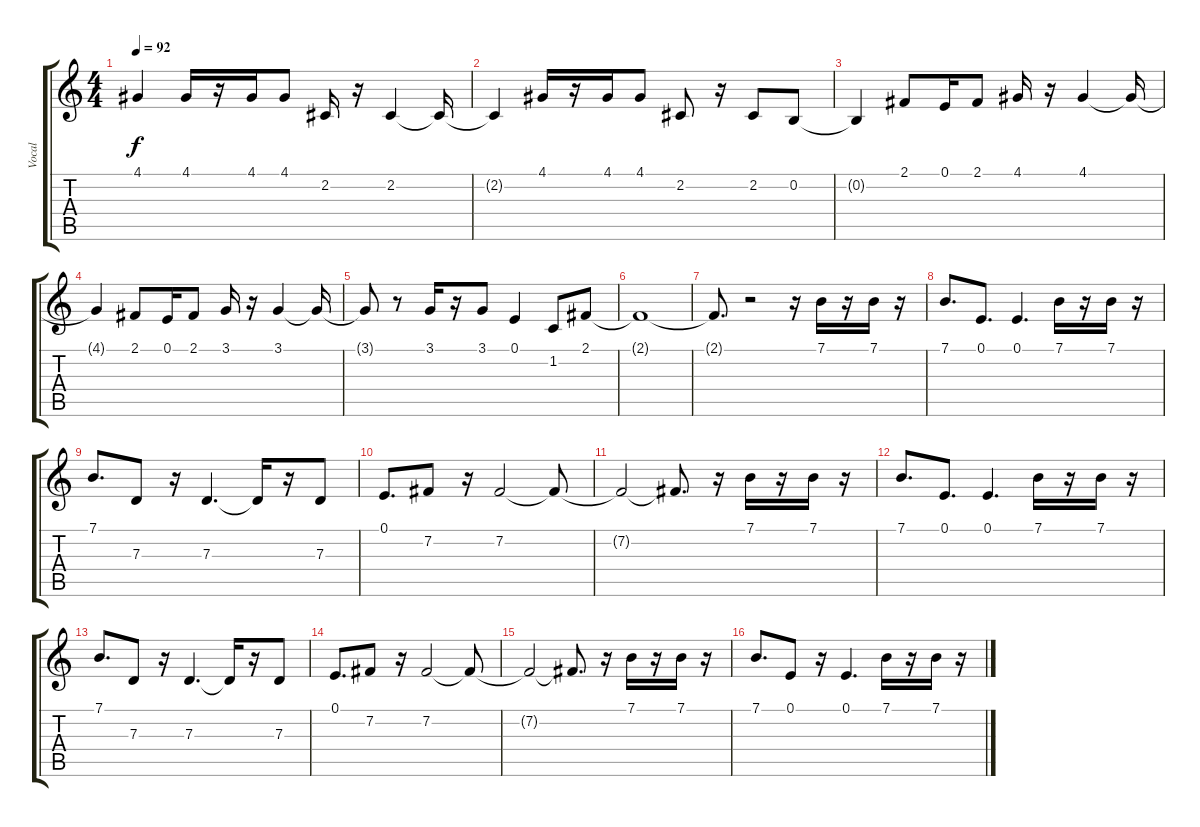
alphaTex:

\track ("Vocal" "Vocal") {instrument brightacousticpiano}
\staff {score tabs}
\tuning (E4 B3 G3 D3 A2 E2) {hide}
\ts (4 4)
\tempo 92
\clef g2
\ks c
4.1{t}.4{dy f} 4.1.16 r.16 4.1.16 4.1.8 2.2.16 r.16 2.2.4 2.2{t}.16 |
2.2{t}.4 4.1.16 r.16 4.1.16 4.1.8 2.2.8 r.16 2.2.8 0.2.8 |
0.2{t}.4 2.1.8 0.1.16 2.1.8 4.1.16 r.16 4.1.4 4.1{t}.16 |
4.1{t}.4 2.1.8 0.1.16 2.1.8 3.1.16 r.16 3.1.4 3.1{t}.16 |
3.1{t}.8 r.8 3.1.16 r.16 3.1.8 0.1.4 1.2.8 2.1.8 |
2.1{t}.1 |
2.1{t}.8{d} r.2 r.16 7.1.16 r.16 7.1.16 r.16 |
7.1.8{d} 0.1.8{d} 0.1.4{d} 7.1.16 r.16 7.1.16 r.16 |
7.1.8{d} 7.3.8 r.16 7.3.4{d} 7.3{t}.16 r.16 7.3.8 |
0.1.8{d} 7.2.8 r.16 7.2.2 7.2{t}.8 |
7.2{t}.2 7.2{t}.8{d} r.16 7.1.16 r.16 7.1.16 r.16 |
7.1.8{d} 0.1.8{d} 0.1.4{d} 7.1.16 r.16 7.1.16 r.16 |
7.1.8{d} 7.3.8 r.16 7.3.4{d} 7.3{t}.16 r.16 7.3.8 |
0.1.8{d} 7.2.8 r.16 7.2.2 7.2{t}.8 |
7.2{t}.2 7.2{t}.8{d} r.16 7.1.16 r.16 7.1.16 r.16 |
7.1.8{d} 0.1.8 r.16 0.1.4{d} 7.1.16 r.16 7.1.16 r.16
